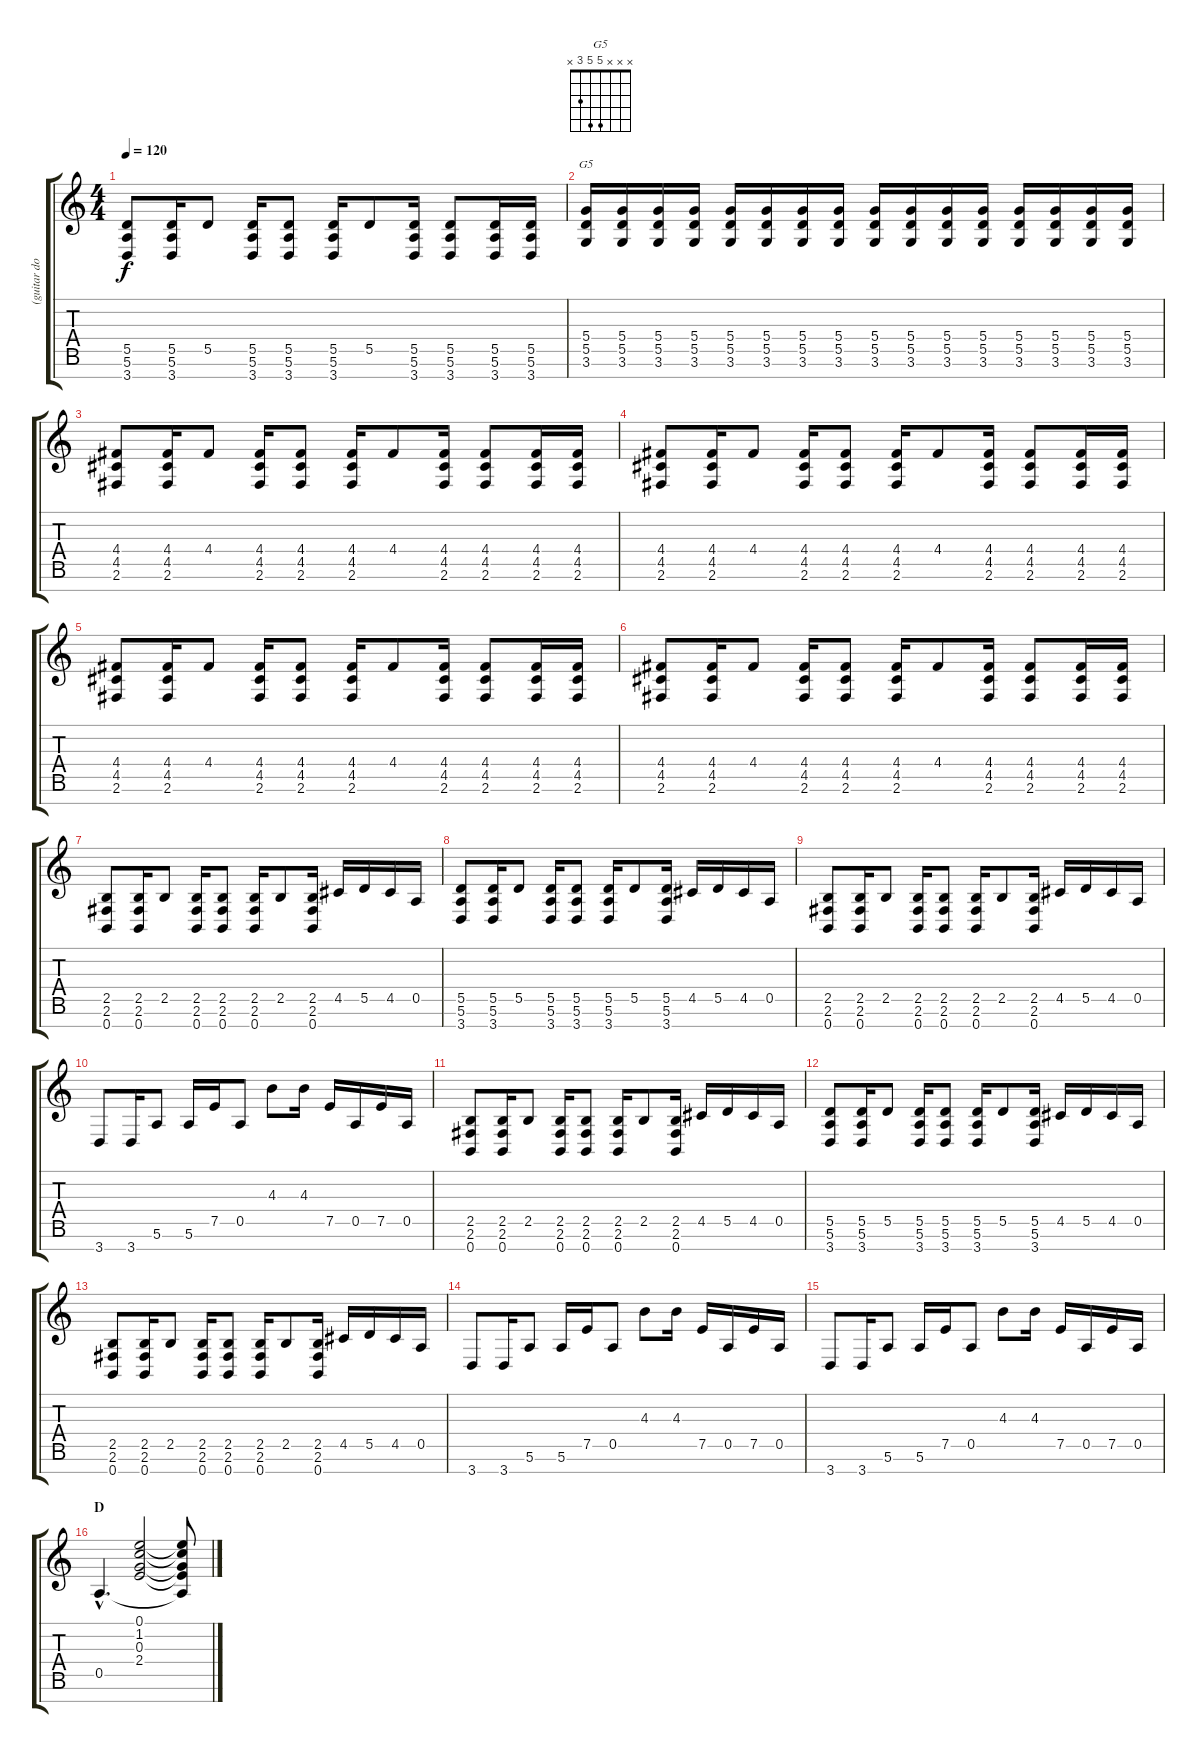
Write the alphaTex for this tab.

\track ("(guitar double)" "(guitar do") {instrument distortionguitar}
\staff {score tabs}
\tuning (E4 B3 G3 D3 A2 E2 B1) {hide}
\chord ("G5" x x x 5 5 3 x)
\ts (4 4)
\tempo 120
\clef g2
\ks c
(5.5 5.6 3.7).8{dy f} (5.5 5.6 3.7).16 5.5.8 (5.5 5.6 3.7).16 (5.5 5.6 3.7).8 (5.5 5.6 3.7).16 5.5.8 (5.5 5.6 3.7).16 (5.5 5.6 3.7).8 (5.5 5.6 3.7).16 (5.5 5.6 3.7).16 |
(5.4 5.5 3.6).16{ch "G5"} (5.4 5.5 3.6).16 (5.4 5.5 3.6).16 (5.4 5.5 3.6).16 (5.4 5.5 3.6).16 (5.4 5.5 3.6).16 (5.4 5.5 3.6).16 (5.4 5.5 3.6).16 (5.4 5.5 3.6).16 (5.4 5.5 3.6).16 (5.4 5.5 3.6).16 (5.4 5.5 3.6).16 (5.4 5.5 3.6).16 (5.4 5.5 3.6).16 (5.4 5.5 3.6).16 (5.4 5.5 3.6).16 |
(4.4 4.5 2.6).8 (4.4 4.5 2.6).16 4.4.8 (4.4 4.5 2.6).16 (4.4 4.5 2.6).8 (4.4 4.5 2.6).16 4.4.8 (4.4 4.5 2.6).16 (4.4 4.5 2.6).8 (4.4 4.5 2.6).16 (4.4 4.5 2.6).16 |
(4.4 4.5 2.6).8 (4.4 4.5 2.6).16 4.4.8 (4.4 4.5 2.6).16 (4.4 4.5 2.6).8 (4.4 4.5 2.6).16 4.4.8 (4.4 4.5 2.6).16 (4.4 4.5 2.6).8 (4.4 4.5 2.6).16 (4.4 4.5 2.6).16 |
(4.4 4.5 2.6).8 (4.4 4.5 2.6).16 4.4.8 (4.4 4.5 2.6).16 (4.4 4.5 2.6).8 (4.4 4.5 2.6).16 4.4.8 (4.4 4.5 2.6).16 (4.4 4.5 2.6).8 (4.4 4.5 2.6).16 (4.4 4.5 2.6).16 |
(4.4 4.5 2.6).8 (4.4 4.5 2.6).16 4.4.8 (4.4 4.5 2.6).16 (4.4 4.5 2.6).8 (4.4 4.5 2.6).16 4.4.8 (4.4 4.5 2.6).16 (4.4 4.5 2.6).8 (4.4 4.5 2.6).16 (4.4 4.5 2.6).16 |
(2.5 2.6 0.7).8 (2.5 2.6 0.7).16 2.5.8 (2.5 2.6 0.7).16 (2.5 2.6 0.7).8 (2.5 2.6 0.7).16 2.5.8 (2.5 2.6 0.7).16 4.5.16 5.5.16 4.5.16 0.5.16 |
(5.5 5.6 3.7).8 (5.5 5.6 3.7).16 5.5.8 (5.5 5.6 3.7).16 (5.5 5.6 3.7).8 (5.5 5.6 3.7).16 5.5.8 (5.5 5.6 3.7).16 4.5.16 5.5.16 4.5.16 0.5.16 |
(2.5 2.6 0.7).8 (2.5 2.6 0.7).16 2.5.8 (2.5 2.6 0.7).16 (2.5 2.6 0.7).8 (2.5 2.6 0.7).16 2.5.8 (2.5 2.6 0.7).16 4.5.16 5.5.16 4.5.16 0.5.16 |
3.7.8 3.7.16 5.6.8 5.6.16 7.5.16 0.5.8 4.3.8 4.3.16 7.5.16 0.5.16 7.5.16 0.5.16 |
(2.5 2.6 0.7).8 (2.5 2.6 0.7).16 2.5.8 (2.5 2.6 0.7).16 (2.5 2.6 0.7).8 (2.5 2.6 0.7).16 2.5.8 (2.5 2.6 0.7).16 4.5.16 5.5.16 4.5.16 0.5.16 |
(5.5 5.6 3.7).8 (5.5 5.6 3.7).16 5.5.8 (5.5 5.6 3.7).16 (5.5 5.6 3.7).8 (5.5 5.6 3.7).16 5.5.8 (5.5 5.6 3.7).16 4.5.16 5.5.16 4.5.16 0.5.16 |
(2.5 2.6 0.7).8 (2.5 2.6 0.7).16 2.5.8 (2.5 2.6 0.7).16 (2.5 2.6 0.7).8 (2.5 2.6 0.7).16 2.5.8 (2.5 2.6 0.7).16 4.5.16 5.5.16 4.5.16 0.5.16 |
3.7.8 3.7.16 5.6.8 5.6.16 7.5.16 0.5.8 4.3.8 4.3.16 7.5.16 0.5.16 7.5.16 0.5.16 |
3.7.8 3.7.16 5.6.8 5.6.16 7.5.16 0.5.8 4.3.8 4.3.16 7.5.16 0.5.16 7.5.16 0.5.16 |
\section ("" "D")
0.5{hac}.4{d} (0.1 1.2 0.3 2.4).2 (0.1{t} 1.2{t} 0.3{t} 2.4{t} 0.5{t}).8
